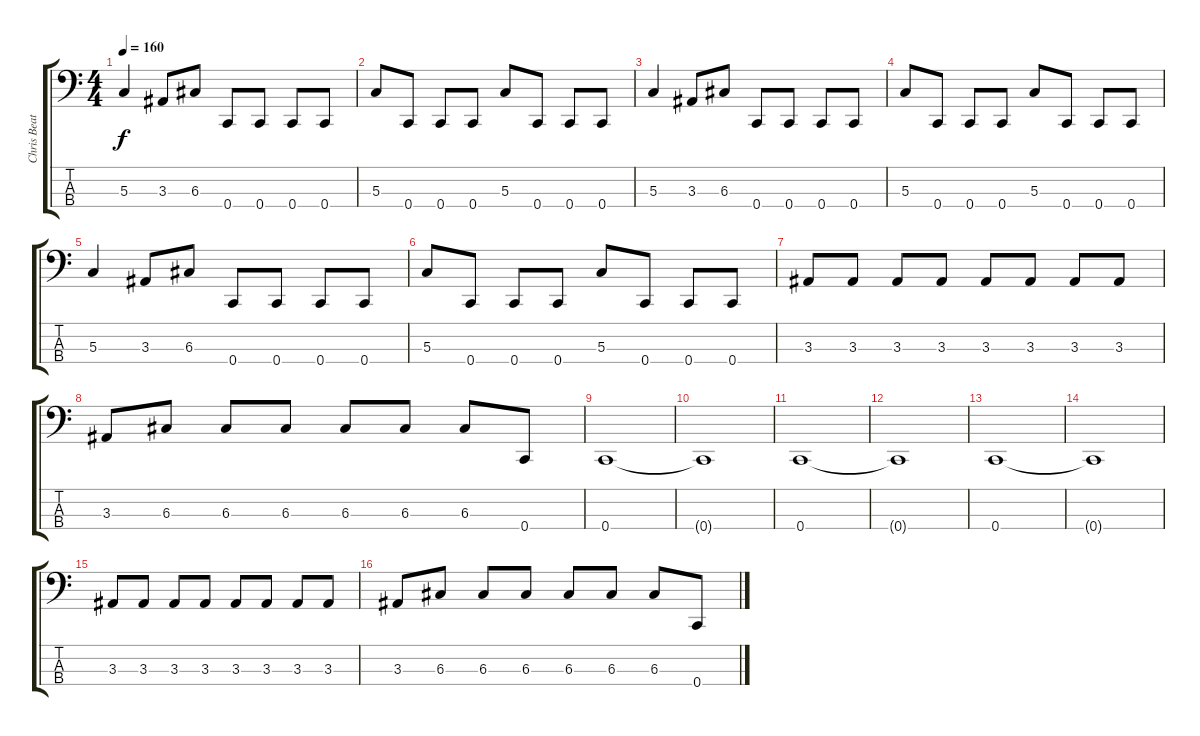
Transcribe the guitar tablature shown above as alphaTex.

\track ("Chris Beattie" "Chris Beat") {instrument electricbassfinger}
\staff {score tabs}
\tuning (F2 C2 G1 C1) {hide}
\ts (4 4)
\tempo 160
\clef f4
\ks c
5.3.4{dy f} 3.3.8 6.3.8 0.4.8 0.4.8 0.4.8 0.4.8 |
5.3.8 0.4.8 0.4.8 0.4.8 5.3.8 0.4.8 0.4.8 0.4.8 |
5.3.4 3.3.8 6.3.8 0.4.8 0.4.8 0.4.8 0.4.8 |
5.3.8 0.4.8 0.4.8 0.4.8 5.3.8 0.4.8 0.4.8 0.4.8 |
5.3.4 3.3.8 6.3.8 0.4.8 0.4.8 0.4.8 0.4.8 |
5.3.8 0.4.8 0.4.8 0.4.8 5.3.8 0.4.8 0.4.8 0.4.8 |
3.3.8 3.3.8 3.3.8 3.3.8 3.3.8 3.3.8 3.3.8 3.3.8 |
3.3.8 6.3.8 6.3.8 6.3.8 6.3.8 6.3.8 6.3.8 0.4.8 |
0.4.1 |
0.4{t}.1 |
0.4.1 |
0.4{t}.1 |
0.4.1 |
0.4{t}.1 |
3.3.8 3.3.8 3.3.8 3.3.8 3.3.8 3.3.8 3.3.8 3.3.8 |
3.3.8 6.3.8 6.3.8 6.3.8 6.3.8 6.3.8 6.3.8 0.4.8
